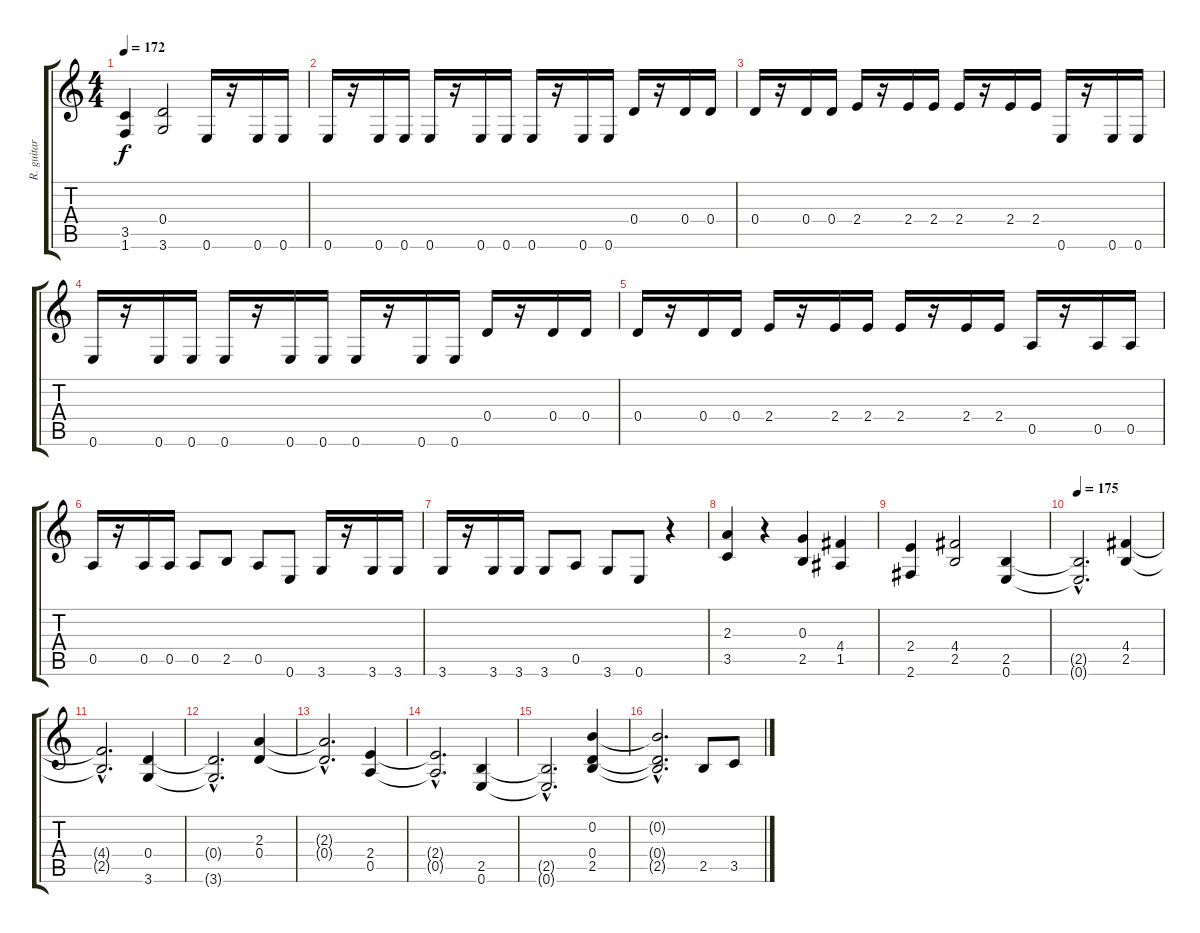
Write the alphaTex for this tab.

\track ("R. guitar" "R. guitar") {instrument overdrivenguitar}
\staff {score tabs}
\tuning (E4 B3 G3 D3 A2 E2) {hide}
\ts (4 4)
\tempo 172
\clef g2
\ks c
(3.5{t} 1.6{t}).4{dy f} (0.4 3.6).2 0.6.16 r.16 0.6.16 0.6.16 |
0.6.16 r.16 0.6.16 0.6.16 0.6.16 r.16 0.6.16 0.6.16 0.6.16 r.16 0.6.16 0.6.16 0.4.16 r.16 0.4.16 0.4.16 |
0.4.16 r.16 0.4.16 0.4.16 2.4.16 r.16 2.4.16 2.4.16 2.4.16 r.16 2.4.16 2.4.16 0.6.16 r.16 0.6.16 0.6.16 |
0.6.16 r.16 0.6.16 0.6.16 0.6.16 r.16 0.6.16 0.6.16 0.6.16 r.16 0.6.16 0.6.16 0.4.16 r.16 0.4.16 0.4.16 |
0.4.16 r.16 0.4.16 0.4.16 2.4.16 r.16 2.4.16 2.4.16 2.4.16 r.16 2.4.16 2.4.16 0.5.16 r.16 0.5.16 0.5.16 |
0.5.16 r.16 0.5.16 0.5.16 0.5.8 2.5.8 0.5.8 0.6.8 3.6.16 r.16 3.6.16 3.6.16 |
3.6.16 r.16 3.6.16 3.6.16 3.6.8 0.5.8 3.6.8 0.6.8 r.4 |
(2.3 3.5).4 r.4 (0.3 2.5).4 (4.4 1.5).4 |
(2.4 2.6).4 (4.4 2.5).2 (2.5 0.6).4 |
\tempo 175
(2.5{hac t} 0.6{hac t}).2{d} (4.4 2.5).4 |
(4.4{hac t} 2.5{hac t}).2{d} (0.4 3.6).4 |
(0.4{hac t} 3.6{hac t}).2{d} (2.3 0.4).4 |
(2.3{hac t} 0.4{hac t}).2{d} (2.4 0.5).4 |
(2.4{hac t} 0.5{hac t}).2{d} (2.5 0.6).4 |
(2.5{hac t} 0.6{hac t}).2{d} (0.2 0.4 2.5).4 |
(0.2{hac t} 0.4{hac t} 2.5{hac t}).2{d} 2.5.8 3.5.8
